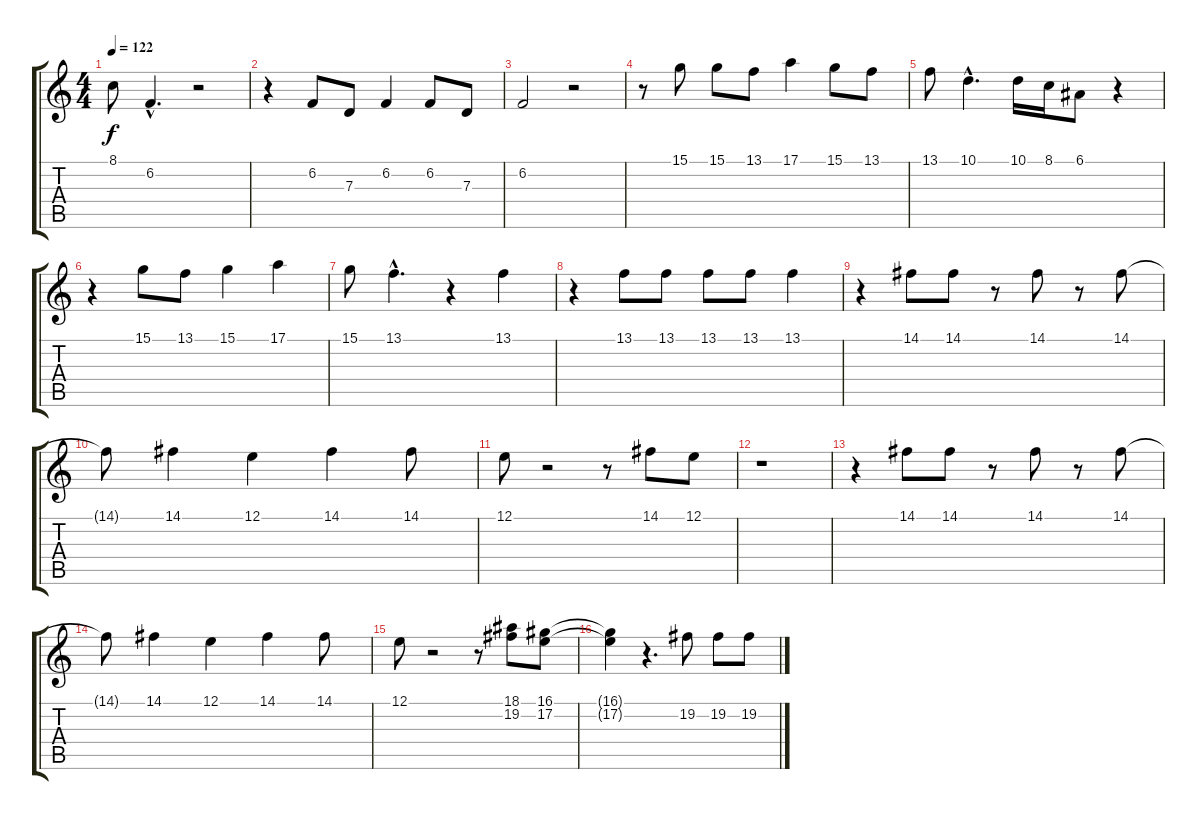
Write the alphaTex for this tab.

\track "" {instrument synthvoice}
\staff {score tabs}
\tuning (E4 B3 G3 D3 A2 E2) {hide}
\ts (4 4)
\tempo 122
\clef g2
\ks c
8.1.8{dy f} 6.2{hac}.4{d} r.2 |
r.4 6.2.8 7.3.8 6.2.4 6.2.8 7.3.8 |
6.2.2 r.2 |
r.8 15.1.8 15.1.8 13.1.8 17.1.4 15.1.8 13.1.8 |
13.1.8 10.1{hac}.4{d} 10.1.16 8.1.16 6.1.8 r.4 |
r.4 15.1.8 13.1.8 15.1.4 17.1.4 |
15.1.8 13.1{hac}.4{d} r.4 13.1.4 |
r.4 13.1.8 13.1.8 13.1.8 13.1.8 13.1.4 |
r.4 14.1.8 14.1.8 r.8 14.1.8 r.8 14.1.8 |
14.1{t}.8 14.1.4 12.1.4 14.1.4 14.1.8 |
12.1.8 r.2 r.8 14.1.8 12.1.8 |
r.1 |
r.4 14.1.8 14.1.8 r.8 14.1.8 r.8 14.1.8 |
14.1{t}.8 14.1.4 12.1.4 14.1.4 14.1.8 |
12.1.8 r.2 r.8 (18.1 19.2).8 (16.1 17.2).8 |
(16.1{t} 17.2{t}).4 r.4{d} 19.2.8 19.2.8 19.2.8
